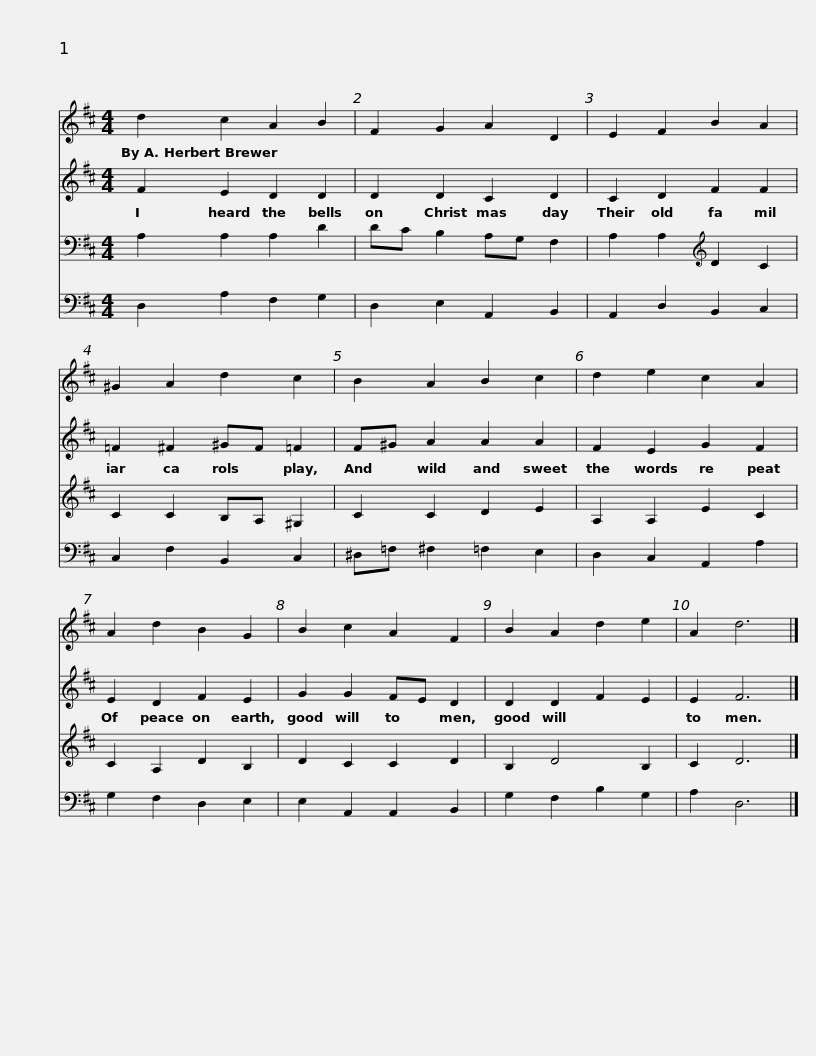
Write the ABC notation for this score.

X:1
%%score 1 2 3 4
L:1/8
M:4/4
I:linebreak $
K:D
V:1 treble
V:2 treble
V:3 bass
V:4 bass
V:1
 d2 c2 A2 B2 | F2 G2 A2 D2 | E2 F2 B2 A2 |$ ^G2 A2 d2 c2 | B2 A2 B2 c2 | %5
 d2 e2 c2 A2 | A2 d2 B2 G2 |$ B2 c2 A2 F2 | B2 A2 d2 e2 | A2 d6 |] %10
V:2
 F2 E2 D2 D2 | D2 D2 C2 D2 | C2 D2 F2 F2 |$ =F2 ^F2 ^GF =F2 | F^G A2 A2 A2 | %5
 F2 E2 G2 F2 | E2 D2 F2 E2 |$ G2 G2 FE D2 | D2 D2 F2 E2 | E2 F6 |] %10
V:3
 A,2 A,2 A,2 D2 | DC B,2 A,G, F,2 | A,2 A,2[K:treble] D2 C2 |$ C2 C2 B,A, ^G,2 | C2 C2 D2 E2 | %5
 A,2 A,2 E2 C2 | C2 A,2 D2 B,2 |$ D2 C2 C2 D2 | B,2 D4 B,2 | C2 D6 |] %10
V:4
 D,2 A,2 F,2 G,2 | D,2 E,2 A,,2 B,,2 | A,,2 D,2 B,,2 C,2 |$ C,2 F,2 B,,2 C,2 | ^D,=F, ^F,2 =F,2 E,2 | %5
 D,2 C,2 A,,2 A,2 | G,2 F,2 D,2 E,2 |$ E,2 A,,2 A,,2 B,,2 | G,2 F,2 B,2 G,2 | A,2 D,6 |] %10
